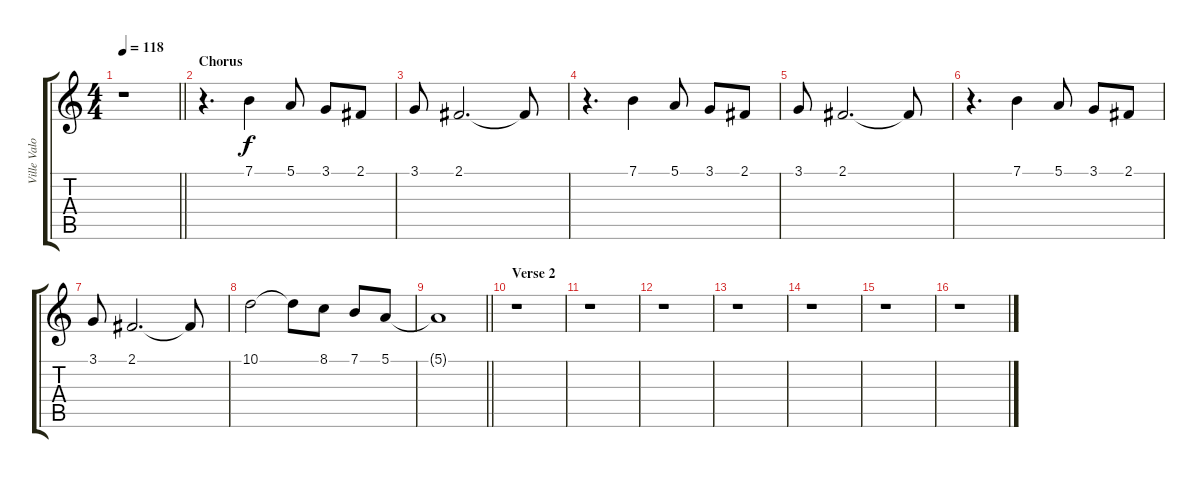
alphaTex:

\track ("Ville Valo (Voice)" "Ville Valo") {instrument synthvoice}
\staff {score tabs}
\tuning (E4 B3 G3 D3 A2 E2) {hide}
\ts (4 4)
\tempo 118
\clef g2
\barLineRight lightlight
\ks c
r.1{dy f} |
\section ("" "Chorus")
r.4{d volume 16 instrument synthvoice} 7.1.4 5.1.8 3.1.8 2.1.8 |
3.1.8 2.1.2{d} 2.1{t}.8 |
r.4{d volume 13 instrument choiraahs} 7.1.4 5.1.8 3.1.8 2.1.8 |
3.1.8 2.1.2{d} 2.1{t}.8 |
r.4{d volume 16 instrument synthvoice} 7.1.4 5.1.8 3.1.8 2.1.8 |
3.1.8 2.1.2{d} 2.1{t}.8 |
10.1.2{volume 13 instrument choiraahs} 10.1{t}.8 8.1.8 7.1.8 5.1.8 |
\barLineRight lightlight
5.1{t}.1 |
\section ("" "Verse 2")
r.1 |
r.1 |
r.1 |
r.1 |
r.1 |
r.1 |
r.1
